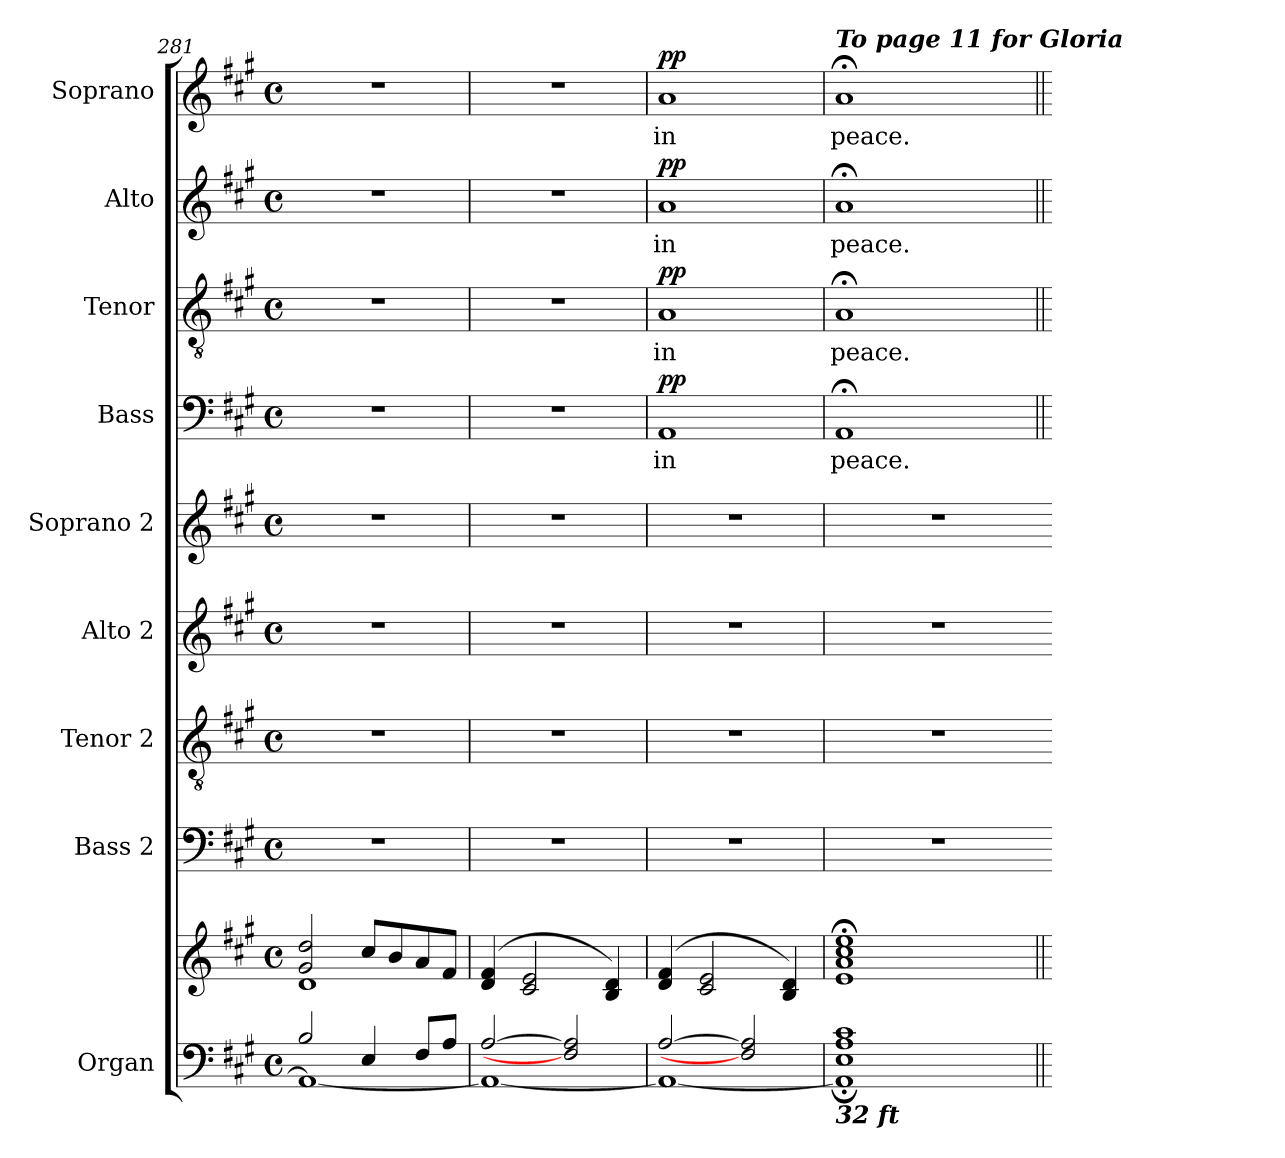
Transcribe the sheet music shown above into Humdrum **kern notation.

**kern	**kern	**dynam	**kern	**kern	**kern	**kern	**kern	**text	**dynam	**kern	**text	**dynam	**kern	**text	**dynam	**kern	**text	**dynam
*part9	*part9	*part9	*part8	*part7	*part6	*part5	*part4	*part4	*part4	*part3	*part3	*part3	*part2	*part2	*part2	*part1	*part1	*part1
*staff10	*staff9	*staff9/10	*staff8	*staff7	*staff6	*staff5	*staff4	*staff4	*staff4	*staff3	*staff3	*staff3	*staff2	*staff2	*staff2	*staff1	*staff1	*staff1
*I"Organ	*	*	*I"Bass 2	*I"Tenor 2	*I"Alto 2	*I"Soprano 2	*I"Bass	*	*	*I"Tenor	*	*	*I"Alto	*	*	*I"Soprano	*	*
*I'Organ	*	*	*I'Bass 2	*I'Tenor 2	*I'Alto 2	*I'Soprano 2	*I'Bass	*	*	*I'Tenor	*	*	*I'Alto	*	*	*I'Soprano	*	*
*clefF4	*clefG2	*	*clefF4	*clefGv2	*clefG2	*clefG2	*clefF4	*	*	*clefGv2	*	*	*clefG2	*	*	*clefG2	*	*
*k[f#c#g#]	*k[f#c#g#]	*	*k[f#c#g#]	*k[f#c#g#]	*k[f#c#g#]	*k[f#c#g#]	*k[f#c#g#]	*	*	*k[f#c#g#]	*	*	*k[f#c#g#]	*	*	*k[f#c#g#]	*	*
*A:	*A:	*	*A:	*A:	*A:	*A:	*A:	*	*	*A:	*	*	*A:	*	*	*A:	*	*
*M4/4	*M4/4	*	*M4/4	*M4/4	*M4/4	*M4/4	*M4/4	*	*	*M4/4	*	*	*M4/4	*	*	*M4/4	*	*
*met(c)	*met(c)	*	*met(c)	*met(c)	*met(c)	*met(c)	*met(c)	*	*	*met(c)	*	*	*met(c)	*	*	*met(c)	*	*
=281	=281	=281	=281	=281	=281	=281	=281	=281	=281	=281	=281	=281	=281	=281	=281	=281	=281	=281
*^	*^	*	*	*	*	*	*	*	*	*	*	*	*	*	*	*	*	*
*	*^	*	*^	*	*	*	*	*	*	*	*	*	*	*	*	*	*	*	*	*
2B/	1AA\_	1ryy	2g#/ 2dd/	1d\	1ryy	.	1r	1r	1r	1r	1r	.	.	1r	.	.	1r	.	.	1r	.	.
4E/	.	.	8cc#/L	.	.	.	.	.	.	.	.	.	.	.	.	.	.	.	.	.	.	.
.	.	.	8b/	.	.	.	.	.	.	.	.	.	.	.	.	.	.	.	.	.	.	.
8F#/L	.	.	8a/	.	.	.	.	.	.	.	.	.	.	.	.	.	.	.	.	.	.	.
8A/J	.	.	8f#/J	.	.	.	.	.	.	.	.	.	.	.	.	.	.	.	.	.	.	.
=282	=282	=282	=282	=282	=282	=282	=282	=282	=282	=282	=282	=282	=282	=282	=282	=282	=282	=282	=282	=282	=282	=282
[2A/	1AA\_	1ryy	(>4d/ 4f#/	1ryy	1ryy	.	1r	1r	1r	1r	1r	.	.	1r	.	.	1r	.	.	1r	.	.
.	.	.	2c#/ 2e/	.	.	.	.	.	.	.	.	.	.	.	.	.	.	.	.	.	.	.
2F#/] 2A/]	.	.	.	.	.	.	.	.	.	.	.	.	.	.	.	.	.	.	.	.	.	.
.	.	.	4B/ 4d/)	.	.	.	.	.	.	.	.	.	.	.	.	.	.	.	.	.	.	.
=283	=283	=283	=283	=283	=283	=283	=283	=283	=283	=283	=283	=283	=283	=283	=283	=283	=283	=283	=283	=283	=283	=283
!	!	!	!	!	!	!	!	!	!	!	!	!LO:LY:b	!LO:DY:b	!	!LO:LY:b	!LO:DY:b	!	!LO:LY:b	!LO:DY:b	!	!LO:LY:b	!LO:DY:b
[2A/	1AA\_	1ryy	(>4d/ 4f#/	1ryy	1ryy	.	1r	1r	1r	1r	1AA	in	pp	1A	in	pp	1a	in	pp	1a	in	pp
.	.	.	2c#/ 2e/	.	.	.	.	.	.	.	.	.	.	.	.	.	.	.	.	.	.	.
2F#/] 2A/]	.	.	.	.	.	.	.	.	.	.	.	.	.	.	.	.	.	.	.	.	.	.
.	.	.	4B/ 4d/)	.	.	.	.	.	.	.	.	.	.	.	.	.	.	.	.	.	.	.
=284	=284	=284	=284	=284	=284	=284	=284	=284	=284	=284	=284	=284	=284	=284	=284	=284	=284	=284	=284	=284	=284	=284
!	!	!	!	!	!	!	!	!	!	!	!	!	!	!	!	!	!	!	!	!LO:TX:a:Bi:t=To page 11 for Gloria	!	!
!LO:TX:b:Bi:t=32 ft	!	!	!	!	!	!	!	!	!	!	!	!	!	!	!	!	!	!	!	!	!	!
!	!	!	!	!	!	!LO:HP:b	!	!	!	!	!	!LO:LY:b	!	!	!LO:LY:b	!	!	!LO:LY:b	!	!	!LO:LY:b	!
1E/ 1A/ 1c#/	1AA;\]	1ryy	1e/;< 1a/;< 1cc#/;< 1ee/;<	1ryy	1ryy	>	1r	1r	1r	1r	1AA;<	peace.	.	1A;<	peace.	.	1a;<	peace.	.	1a;<	peace.	.
*v	*v	*v	*	*	*	*	*	*	*	*	*	*	*	*	*	*	*	*	*	*	*	*
*	*v	*v	*v	*	*	*	*	*	*	*	*	*	*	*	*	*	*	*	*	*
.	.	]	.	.	.	.	.	.	.	.	.	.	.	.	.	.	.	.
=||	=||	=||	=	=	=	=	=||	=||	=||	=||	=||	=||	=||	=||	=||	=||	=||	=||
*-	*-	*-	*-	*-	*-	*-	*-	*-	*-	*-	*-	*-	*-	*-	*-	*-	*-	*-
